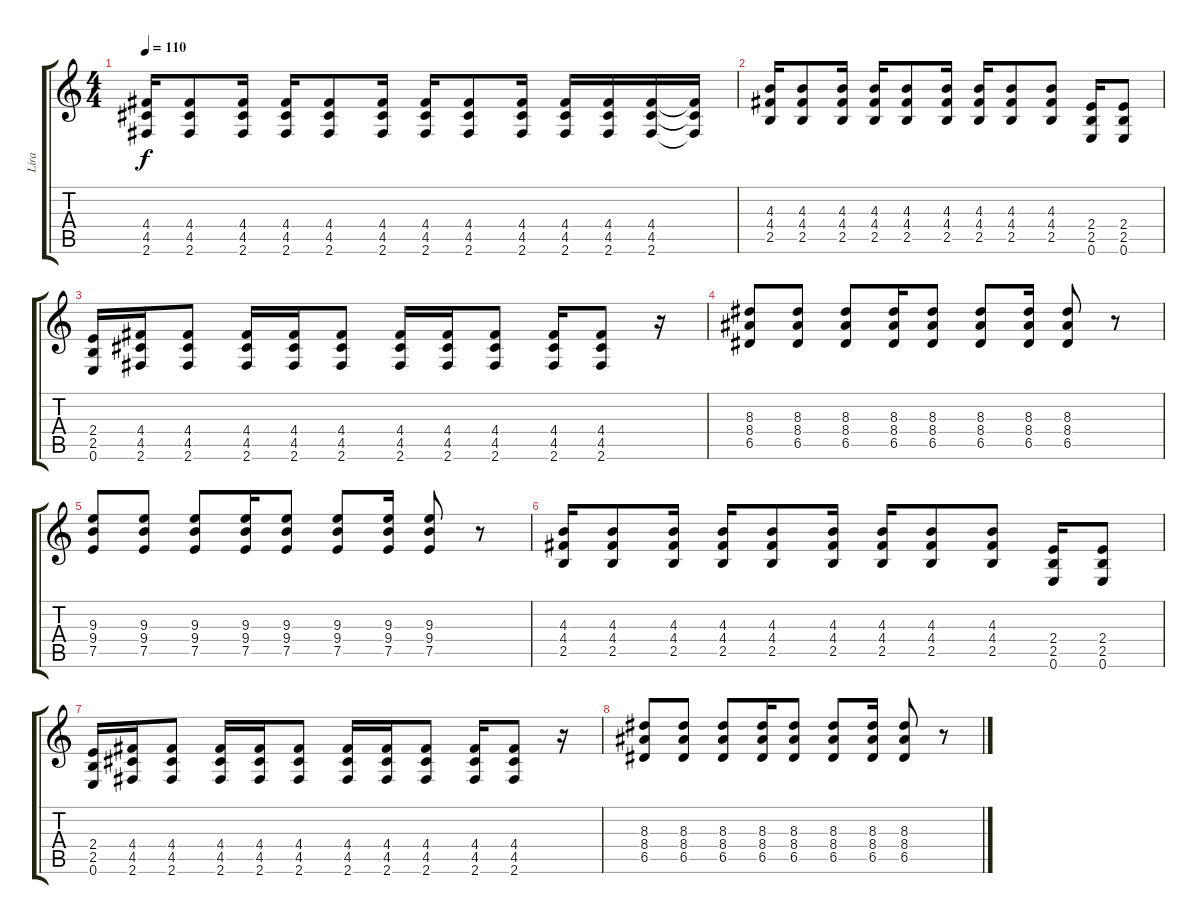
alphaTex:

\track ("Lira " "Lira ") {instrument overdrivenguitar}
\staff {score tabs}
\tuning (E4 B3 G3 D3 A2 E2) {hide}
\ts (4 4)
\tempo 110
\clef g2
\ks c
(4.4 4.5 2.6).16{dy f} (4.4 4.5 2.6).8 (4.4 4.5 2.6).16 (4.4 4.5 2.6).16 (4.4 4.5 2.6).8 (4.4 4.5 2.6).16 (4.4 4.5 2.6).16 (4.4 4.5 2.6).8 (4.4 4.5 2.6).16 (4.4 4.5 2.6).16 (4.4 4.5 2.6).16 (4.4 4.5 2.6).16 (4.4{t} 4.5{t} 2.6{t}).16 |
(4.3 4.4 2.5).16 (4.3 4.4 2.5).8 (4.3 4.4 2.5).16 (4.3 4.4 2.5).16 (4.3 4.4 2.5).8 (4.3 4.4 2.5).16 (4.3 4.4 2.5).16 (4.3 4.4 2.5).8 (4.3 4.4 2.5).8 (2.4 2.5 0.6).16 (2.4 2.5 0.6).8 |
(2.4 2.5 0.6).16 (4.4 4.5 2.6).16 (4.4 4.5 2.6).8 (4.4 4.5 2.6).16 (4.4 4.5 2.6).16 (4.4 4.5 2.6).8 (4.4 4.5 2.6).16 (4.4 4.5 2.6).16 (4.4 4.5 2.6).8 (4.4 4.5 2.6).16 (4.4 4.5 2.6).8 r.16 |
(8.3 8.4 6.5).8 (8.3 8.4 6.5).8 (8.3 8.4 6.5).8 (8.3 8.4 6.5).16 (8.3 8.4 6.5).8 (8.3 8.4 6.5).8 (8.3 8.4 6.5).16 (8.3 8.4 6.5).8 r.8 |
(9.3 9.4 7.5).8 (9.3 9.4 7.5).8 (9.3 9.4 7.5).8 (9.3 9.4 7.5).16 (9.3 9.4 7.5).8 (9.3 9.4 7.5).8 (9.3 9.4 7.5).16 (9.3 9.4 7.5).8 r.8 |
(4.3 4.4 2.5).16 (4.3 4.4 2.5).8 (4.3 4.4 2.5).16 (4.3 4.4 2.5).16 (4.3 4.4 2.5).8 (4.3 4.4 2.5).16 (4.3 4.4 2.5).16 (4.3 4.4 2.5).8 (4.3 4.4 2.5).8 (2.4 2.5 0.6).16 (2.4 2.5 0.6).8 |
(2.4 2.5 0.6).16 (4.4 4.5 2.6).16 (4.4 4.5 2.6).8 (4.4 4.5 2.6).16 (4.4 4.5 2.6).16 (4.4 4.5 2.6).8 (4.4 4.5 2.6).16 (4.4 4.5 2.6).16 (4.4 4.5 2.6).8 (4.4 4.5 2.6).16 (4.4 4.5 2.6).8 r.16 |
(8.3 8.4 6.5).8 (8.3 8.4 6.5).8 (8.3 8.4 6.5).8 (8.3 8.4 6.5).16 (8.3 8.4 6.5).8 (8.3 8.4 6.5).8 (8.3 8.4 6.5).16 (8.3 8.4 6.5).8 r.8
